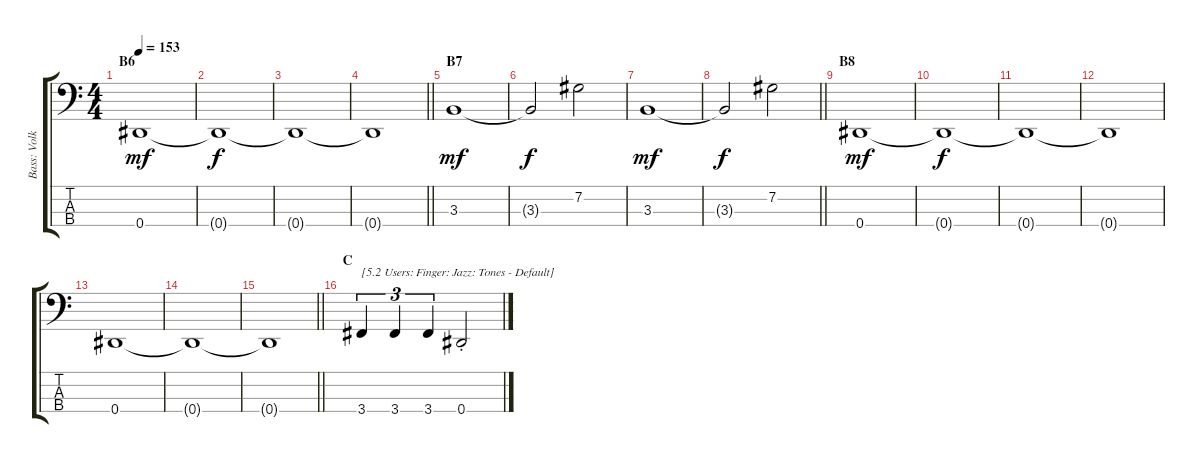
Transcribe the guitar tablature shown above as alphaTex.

\track ("Bass: Volker" "Bass: Volk") {instrument synthbass2}
\staff {score tabs}
\tuning (Gb2 Db2 Ab1 Eb1) {hide}
\ts (4 4)
\section ("" "B6")
\tempo 153
\clef f4
\ks c
0.4.1{dy mf} |
0.4{t}.1{dy f} |
0.4{t}.1 |
\barLineRight lightlight
0.4{t}.1 |
\section ("" "B7")
3.3.1{dy mf} |
3.3{t}.2{dy f} 7.2.2 |
3.3.1{dy mf} |
\barLineRight lightlight
3.3{t}.2{dy f} 7.2.2 |
\section ("" "B8")
0.4.1{dy mf} |
0.4{t}.1{dy f} |
0.4{t}.1 |
0.4{t}.1 |
0.4.1 |
0.4{t}.1 |
\barLineRight lightlight
0.4{t}.1 |
\section ("" "C")
3.4.4{tu (3 2) txt "[5.2 Users: Finger: Jazz: Tones - Default]" volume 13 instrument electricbassfinger} 3.4.4{tu (3 2)} 3.4.4{tu (3 2)} 0.4{st}.2
